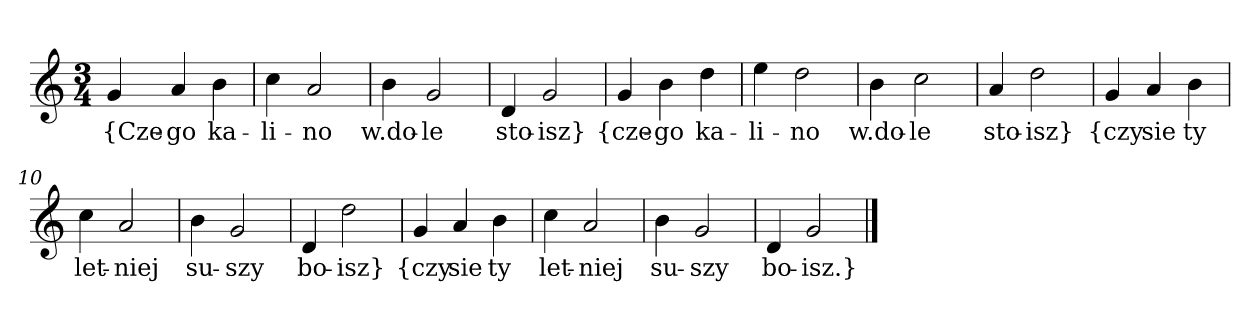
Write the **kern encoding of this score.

**kern	**text
*part1	*part1
*staff1	*staff1
*clefG2	*
*k[]	*
*M3/4	*
=	=
4g	{Cze-
4a	-go
4b	ka-
=2	=2
4cc	-li-
2a	-no
=3	=3
4b	w.do-
2g	-le
=4	=4
4d	sto-
2g	-isz}
=5y	=5y
4g	{cze-
4b	-go
4dd	ka-
=6	=6
4ee	-li-
2dd	-no
=7	=7
4b	w.do-
2cc	-le
=8	=8
4a	sto-
2dd	-isz}
=9y	=9y
4g	{czy
4a	sie
4b	ty
=10	=10
4cc	let-
2a	-niej
=11	=11
4b	su-
2g	-szy
=12	=12
4d	bo-
2dd	-isz}
=13y	=13y
4g	{czy
4a	sie
4b	ty
=14	=14
4cc	let-
2a	-niej
=15	=15
4b	su-
2g	-szy
=16	=16
4d	bo-
2g	-isz.}
==	==
*-	*-
